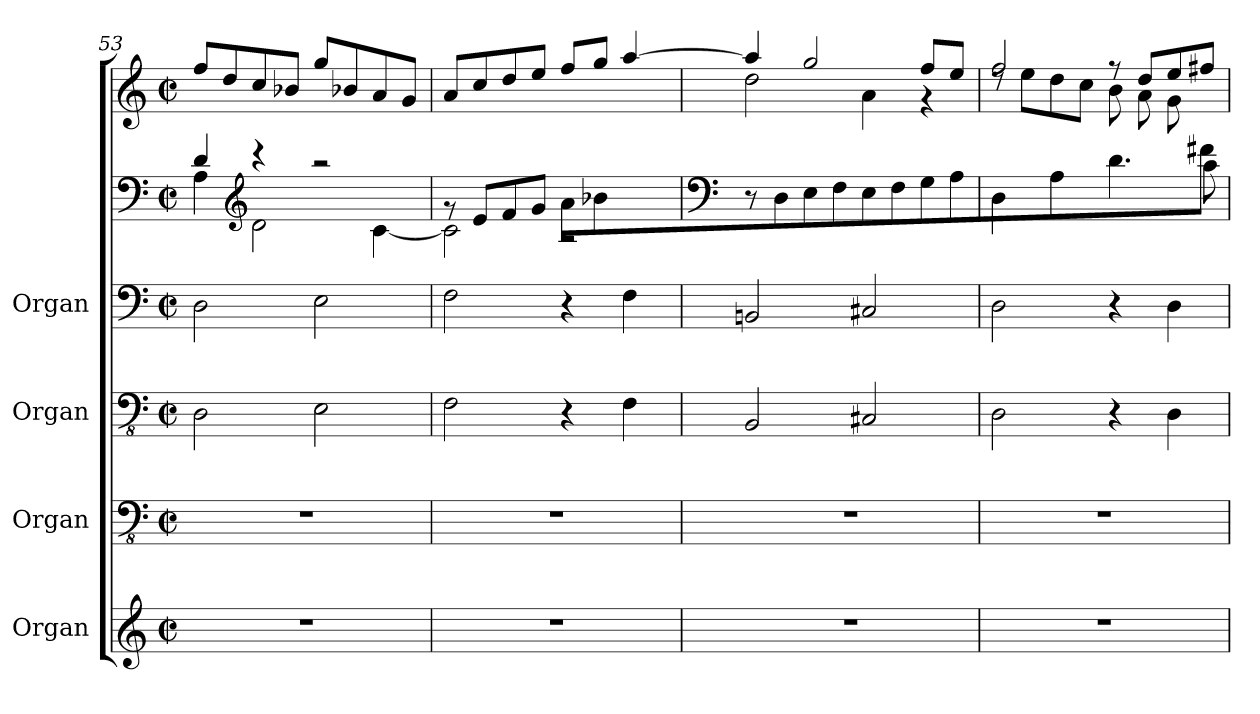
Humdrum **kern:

**kern	**kern	**kern	**kern	**kern	**kern
*part4	*part3	*part2	*part1	*part1	*part1
*staff6	*staff5	*staff4	*staff3	*staff2	*staff1
*I"Organ	*I"Organ	*I"Organ	*I"Organ	*	*
*clefG2	*clefFv4	*clefFv4	*clefF4	*clefF4	*clefG2
*k[]	*k[]	*k[]	*k[]	*k[]	*k[]
*M2/2	*M2/2	*M2/2	*M2/2	*M2/2	*M2/2
*met(c|)	*met(c|)	*met(c|)	*met(c|)	*met(c|)	*met(c|)
=53	=53	=53	=53	=53	=53
*	*	*	*	*^	*
1r	1r	2DD\	2D\	4d/	4A\	8ff/L
.	.	.	.	.	.	8dd/
*	*	*	*	*clefG2	*	*
.	.	.	.	4r	2d\	8cc/
.	.	.	.	.	.	8b-X/J
.	.	2EE\	2E\	2r	.	8gg/L
.	.	.	.	.	.	8b-X/
.	.	.	.	.	[4c\	8a/
.	.	.	.	.	.	8g/J
=54	=54	=54	=54	=54	=54	=54
*	*	*	*	*	*	*^
1r	1r	2FF\	2F\	8rg	2c\]	8a/L	2.ryy
.	.	.	.	8e/L	.	8cc/	.
.	.	.	.	8f/	.	8dd/	.
.	.	.	.	8g/J	.	8ee/J	.
.	.	4r	4r	8a/L	2r	8ff/L	.
.	.	.	.	8b-X/	.	8gg/J	.
.	.	4FF\	4F\	4ryy	.	[4aa/	8cc\
.	.	.	.	.	.	.	8a\J
*	*	*	*	*v	*v	*	*
!!LO:LB:g=z	!!
=55	=55	=55	=55	=55	=55	=55
*	*	*	*	*clefF4	*	*
1r	1r	2BBB/	2BBn/	8r	4aa/]	2dd\
.	.	.	.	8D\L	.	.
.	.	.	.	8E\	2gg/	.
.	.	.	.	8F\J	.	.
.	.	2CC#X/	2C#X/	8E\L	.	4a\
.	.	.	.	8F\	.	.
.	.	.	.	8G\	8ff/L	4r
.	.	.	.	8A\J	8ee/J	.
=56	=56	=56	=56	=56	=56	=56
*	*	*	*	*^	*	*
1r	1r	2DD\	2D\	2..ryy	4D\	2ff/	8rdd
.	.	.	.	.	.	.	8ee\L
.	.	.	.	.	4A\	.	8dd\
.	.	.	.	.	.	.	8cc\J
.	.	4r	4r	.	4.d\	8r	8b\L
.	.	.	.	.	.	8dd/L	8a\
.	.	4DD\	4D\	.	.	8ee/	8g\
.	.	.	.	8f#X/J	8c\	8ff#X/J	8ryy
*	*	*	*	*v	*v	*	*
*	*	*	*	*	*v	*v
=	=	=	=	=	=
*-	*-	*-	*-	*-	*-
